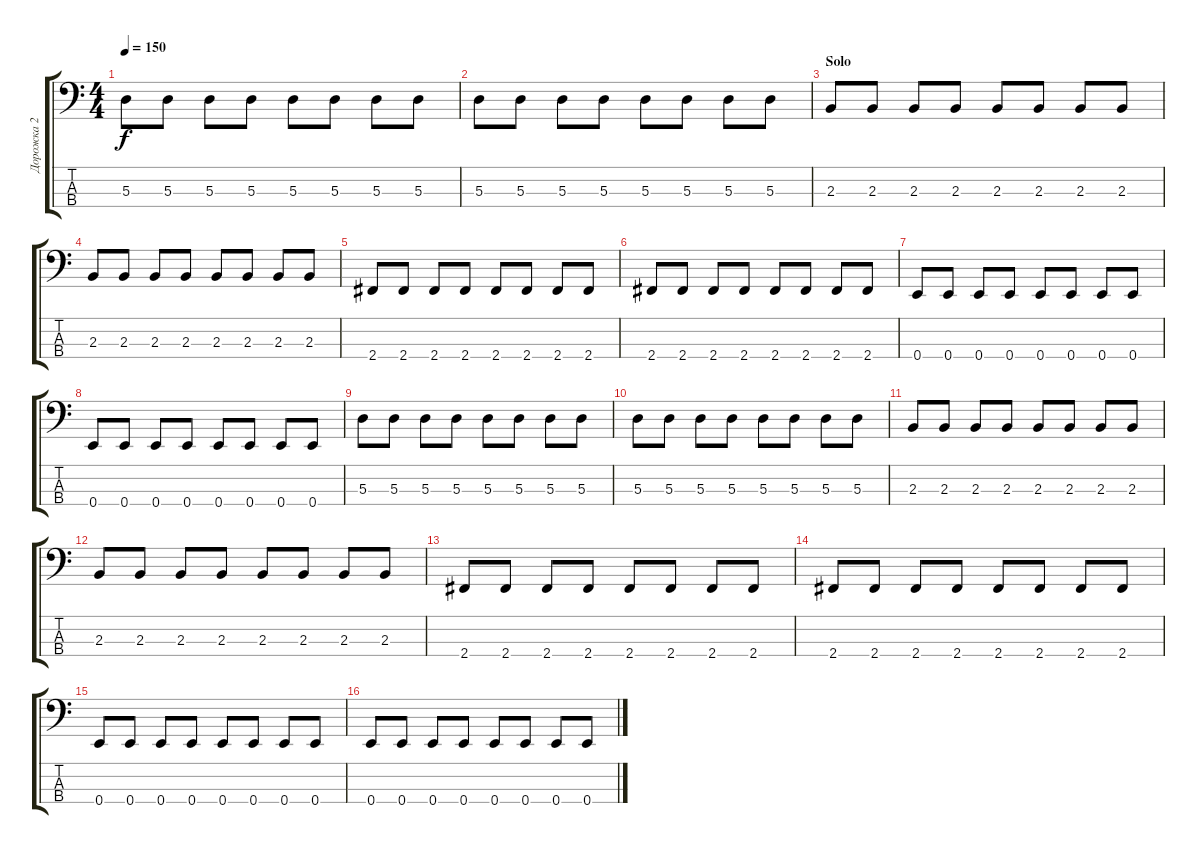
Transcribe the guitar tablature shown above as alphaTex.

\track ("Дорожка 2" "Дорожка 2") {instrument electricbassfinger}
\staff {score tabs}
\tuning (G2 D2 A1 E1) {hide}
\ts (4 4)
\tempo 150
\clef f4
\ks c
5.3.8{dy f} 5.3.8 5.3.8 5.3.8 5.3.8 5.3.8 5.3.8 5.3.8 |
5.3.8 5.3.8 5.3.8 5.3.8 5.3.8 5.3.8 5.3.8 5.3.8 |
\section ("" "Solo")
2.3.8 2.3.8 2.3.8 2.3.8 2.3.8 2.3.8 2.3.8 2.3.8 |
2.3.8 2.3.8 2.3.8 2.3.8 2.3.8 2.3.8 2.3.8 2.3.8 |
2.4.8 2.4.8 2.4.8 2.4.8 2.4.8 2.4.8 2.4.8 2.4.8 |
2.4.8 2.4.8 2.4.8 2.4.8 2.4.8 2.4.8 2.4.8 2.4.8 |
0.4.8 0.4.8 0.4.8 0.4.8 0.4.8 0.4.8 0.4.8 0.4.8 |
0.4.8 0.4.8 0.4.8 0.4.8 0.4.8 0.4.8 0.4.8 0.4.8 |
5.3.8 5.3.8 5.3.8 5.3.8 5.3.8 5.3.8 5.3.8 5.3.8 |
5.3.8 5.3.8 5.3.8 5.3.8 5.3.8 5.3.8 5.3.8 5.3.8 |
2.3.8 2.3.8 2.3.8 2.3.8 2.3.8 2.3.8 2.3.8 2.3.8 |
2.3.8 2.3.8 2.3.8 2.3.8 2.3.8 2.3.8 2.3.8 2.3.8 |
2.4.8 2.4.8 2.4.8 2.4.8 2.4.8 2.4.8 2.4.8 2.4.8 |
2.4.8 2.4.8 2.4.8 2.4.8 2.4.8 2.4.8 2.4.8 2.4.8 |
0.4.8 0.4.8 0.4.8 0.4.8 0.4.8 0.4.8 0.4.8 0.4.8 |
0.4.8 0.4.8 0.4.8 0.4.8 0.4.8 0.4.8 0.4.8 0.4.8
